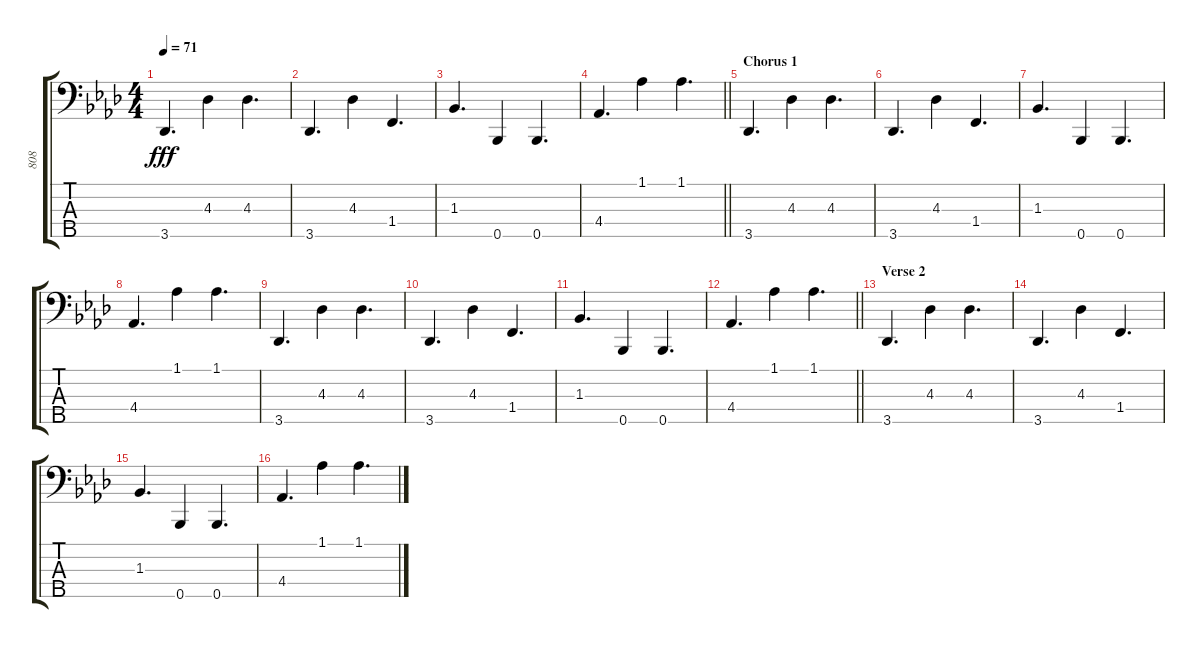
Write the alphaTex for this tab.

\track ("808" "808") {instrument acousticbass}
\staff {score tabs}
\tuning (G2 D2 A1 E1 Bb0) {hide}
\ts (4 4)
\tempo 71
\clef f4
\ks ab
3.5.4{d dy fff} 4.3.4 4.3.4{d} |
3.5.4{d} 4.3.4 1.4.4{d} |
1.3.4{d} 0.5.4 0.5.4{d} |
\barLineRight lightlight
4.4.4{d} 1.1.4 1.1.4{d} |
\section ("" "Chorus 1")
3.5.4{d} 4.3.4 4.3.4{d} |
3.5.4{d} 4.3.4 1.4.4{d} |
1.3.4{d} 0.5.4 0.5.4{d} |
4.4.4{d} 1.1.4 1.1.4{d} |
3.5.4{d} 4.3.4 4.3.4{d} |
3.5.4{d} 4.3.4 1.4.4{d} |
1.3.4{d} 0.5.4 0.5.4{d} |
\barLineRight lightlight
4.4.4{d} 1.1.4 1.1.4{d} |
\section ("" "Verse 2")
3.5.4{d} 4.3.4 4.3.4{d} |
3.5.4{d} 4.3.4 1.4.4{d} |
1.3.4{d} 0.5.4 0.5.4{d} |
4.4.4{d} 1.1.4 1.1.4{d}
